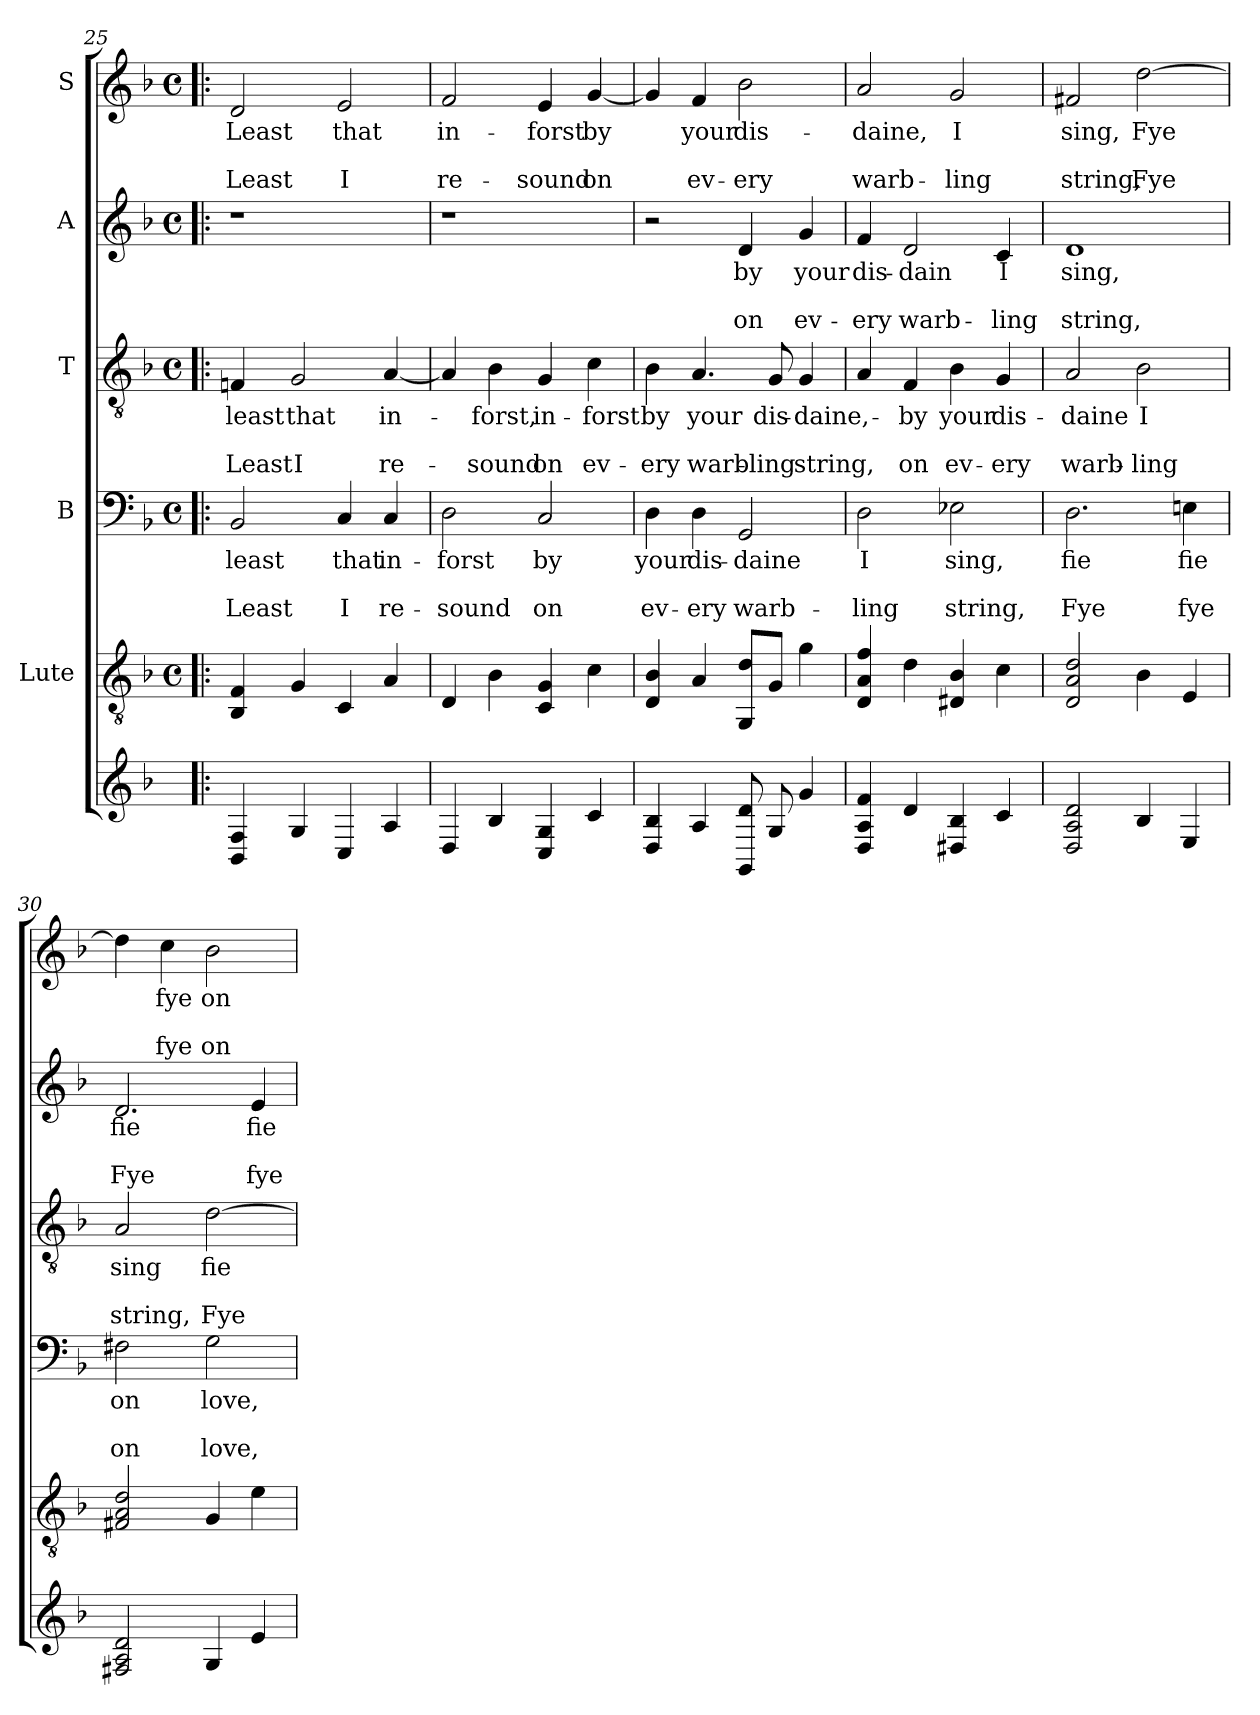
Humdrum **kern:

**kern	**kern	**kern	**text	**text	**text	**kern	**text	**text	**text	**kern	**text	**text	**text	**kern	**text	**text	**text
*part6	*part5	*part4	*part4	*part4	*part4	*part3	*part3	*part3	*part3	*part2	*part2	*part2	*part2	*part1	*part1	*part1	*part1
*staff6	*staff5	*staff4	*staff4	*staff4	*staff4	*staff3	*staff3	*staff3	*staff3	*staff2	*staff2	*staff2	*staff2	*staff1	*staff1	*staff1	*staff1
*	*I"Lute	*I"B	*	*	*	*I"T	*	*	*	*I"A	*	*	*	*I"S	*	*	*
*	*clefGv2	*clefF4	*	*	*	*clefGv2	*	*	*	*clefG2	*	*	*	*clefG2	*	*	*
*k[b-]	*k[b-]	*k[b-]	*	*	*	*k[b-]	*	*	*	*k[b-]	*	*	*	*k[b-]	*	*	*
*F:	*F:	*F:	*	*	*	*F:	*	*	*	*F:	*	*	*	*F:	*	*	*
*	*M4/4	*M4/4	*	*	*	*M4/4	*	*	*	*M4/4	*	*	*	*M4/4	*	*	*
*	*met(c)	*met(c)	*	*	*	*met(c)	*	*	*	*met(c)	*	*	*	*met(c)	*	*	*
=25!|:	=25!|:	=25!|:	=25!|:	=25!|:	=25!|:	=25!|:	=25!|:	=25!|:	=25!|:	=25!|:	=25!|:	=25!|:	=25!|:	=25!|:	=25!|:	=25!|:	=25!|:
4BB- 4F	4BB-/ 4F/	2BB-/	least	.	Least	4Fn/	least	.	Least	1r	.	.	.	2d/	Least	.	Least
4G	4G/	.	.	.	.	2G/	that	.	I	.	.	.	.	.	.	.	.
4C	4C/	4C/	that	.	I	.	.	.	.	.	.	.	.	2e/	that	.	I
4A	4A/	4C/	in-	.	re-	[4A/	in-	.	re-	.	.	.	.	.	.	.	.
=26	=26	=26	=26	=26	=26	=26	=26	=26	=26	=26	=26	=26	=26	=26	=26	=26	=26
4D	4D/	2D\	-forst	.	-sound	4A/]	.	.	.	1r	.	.	.	2f/	in-	.	re-
4B-	4B-\	.	.	.	.	4B-\	-forst,	.	-sound	.	.	.	.	.	.	.	.
4C 4G	4C/ 4G/	2C/	by	.	on	4G/	in-	.	on	.	.	.	.	4e/	-forst	.	-sound
4c	4c\	.	.	.	.	4c\	-forst	.	ev-	.	.	.	.	[4g/	by	.	on
!!LO:PB:g=z
=27	=27	=27	=27	=27	=27	=27	=27	=27	=27	=27	=27	=27	=27	=27	=27	=27	=27
4D 4B-	4D/ 4B-/	4D\	your	.	ev-	4B-\	by	.	-ery	2r	.	.	.	4g/]	.	.	.
4A	4A/	4D\	dis-	.	-ery	4.A/	your	.	warb-	.	.	.	.	4f/	your	.	ev-
8GG 8d	8GG/ 8d/L	2GG/	-daine	.	warb-	.	.	.	.	4d/	by	.	on	2b-\	dis-	.	-ery
8G	8G/J	.	.	.	.	8G/	dis-	.	-ling	.	.	.	.	.	.	.	.
4g	4g\	.	.	.	.	4G/	-daine,-	.	string,	4g/	your	.	ev-	.	.	.	.
=28	=28	=28	=28	=28	=28	=28	=28	=28	=28	=28	=28	=28	=28	=28	=28	=28	=28
4D 4A 4f	4D/ 4A/ 4f/	2D\	I	.	-ling	4A/	.	.	.	4f/	dis-	.	-ery	2a/	-daine,	.	warb-
4d	4d\	.	.	.	.	4F/	-by	.	on	2d/	-dain	.	warb-	.	.	.	.
4D# 4B-	4D#X/ 4B-/	2E-X\	sing,	.	string,	4B-\	your	.	ev-	.	.	.	.	2g/	I	.	-ling
4c	4c\	.	.	.	.	4G/	dis-	.	-ery	4c/	I	.	-ling	.	.	.	.
=29	=29	=29	=29	=29	=29	=29	=29	=29	=29	=29	=29	=29	=29	=29	=29	=29	=29
2D 2A 2d	2D/ 2A/ 2d/	2.D\	fie	.	Fye	2A/	-daine	.	warb-	1d	sing,	.	string,	2f#X/	sing,	.	string,
4B-	4B-\	.	.	.	.	2B-\	I	.	-ling	.	.	.	.	[2dd\	Fye	.	Fye
4E	4E/	4En\	fie	.	fye	.	.	.	.	.	.	.	.	.	.	.	.
=30	=30	=30	=30	=30	=30	=30	=30	=30	=30	=30	=30	=30	=30	=30	=30	=30	=30
2F# 2A 2d	2F#X/ 2A/ 2d/	2F#X\	on	.	on	2A/	sing	.	string,	2.d/	fie	.	Fye	4dd\]	.	.	.
.	.	.	.	.	.	.	.	.	.	.	.	.	.	4cc\	fye	.	fye
4G	4G/	2G\	love,	.	love,	[2d\	fie	.	Fye	.	.	.	.	2b-\	on	.	on
4e	4e\	.	.	.	.	.	.	.	.	4e/	fie	.	fye	.	.	.	.
=	=	=	=	=	=	=	=	=	=	=	=	=	=	=	=	=	=
*-	*-	*-	*-	*-	*-	*-	*-	*-	*-	*-	*-	*-	*-	*-	*-	*-	*-
